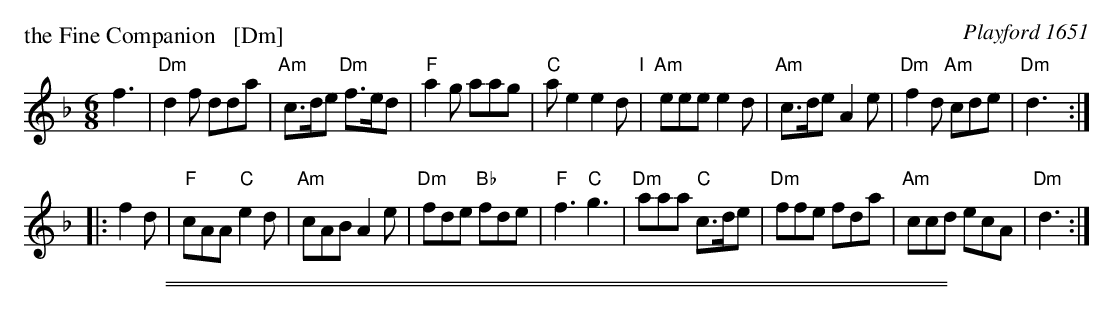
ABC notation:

X:1
P: the Fine Companion   [Dm]
O: Playford 1651
L: 1/8
M: 6/8
K: Dm
    f3 |\
"Dm"d2f    dda  | "Am"c>de "Dm"f>ed |  "F"a2g     aag | "C"ae2 e2d "I"|\
"Am"eee    e2d  | "Am"c>de     A2e  | "Dm"f2d "Am"cde | "Dm"d3 :|
|: f2d |\
 "F"cAA "C"e2d  | "Am"cAB      A2e  | "Dm"fde "Bb"fde |  "F"f3 "C"g3 |\
"Dm"aaa "C"c>de | "Dm"ffe      fda  | "Am"ccd     ecA | "Dm"d3 :|
